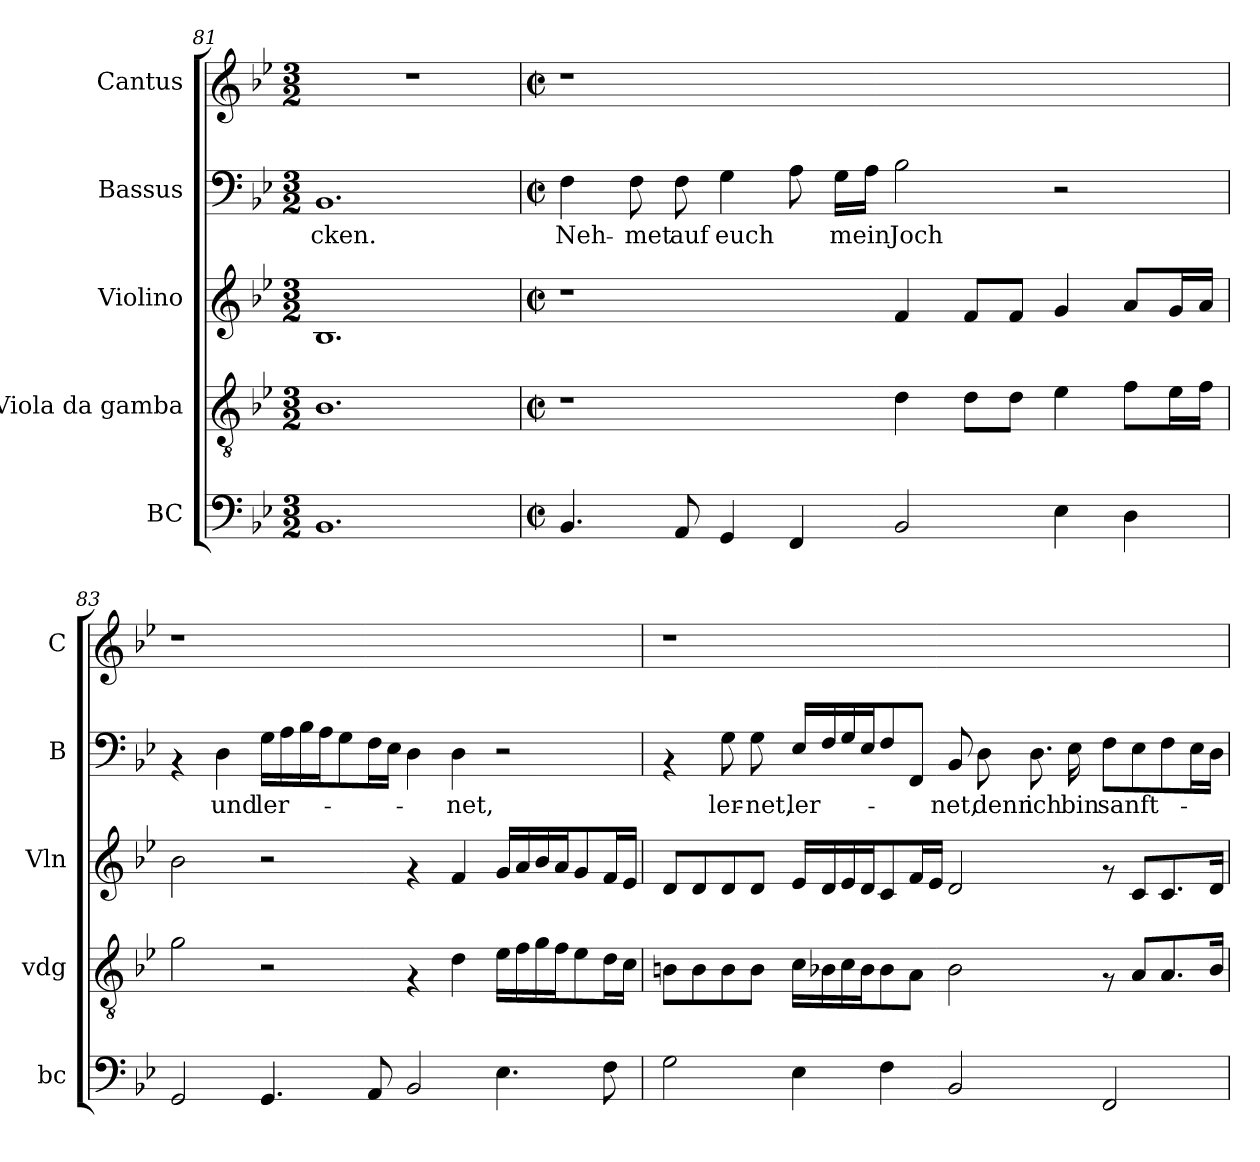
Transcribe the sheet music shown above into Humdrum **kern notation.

**kern	**kern	**kern	**kern	**text	**kern
*part5	*part4	*part3	*part2	*part2	*part1
*staff5	*staff4	*staff3	*staff2	*staff2	*staff1
*I"BC	*I"Viola da gamba	*I"Violino	*I"Bassus	*	*I"Cantus
*I'bc	*I'vdg	*I'Vln	*I'B	*	*I'C
*clefF4	*clefGv2	*clefG2	*clefF4	*	*clefG2
*k[b-e-]	*k[b-e-]	*k[b-e-]	*k[b-e-]	*	*k[b-e-]
*B-:	*B-:	*B-:	*B-:	*	*B-:
*M3/2	*M3/2	*M3/2	*M3/2	*	*M3/2
=81	=81	=81	=81	=81	=81
!	!	!	!	!LO:LY:b	!
1.BB-	1.B-	1.B-	1.BB-	-cken.	1.r
=82	=82	=82	=82	=82	=82
*M2/2	*M2/2	*M2/2	*M2/2	*	*M2/2
*met(c|)	*met(c|)	*met(c|)	*met(c|)	*	*met(c|)
!	!	!	!	!LO:LY:b	!
4.BB-/	1r	1r	4F\	Neh-	1r
!	!	!	!	!LO:LY:b	!
.	.	.	8F\	-met	.
!	!	!	!	!LO:LY:b	!
8AA/	.	.	8F\	auf	.
!	!	!	!	!LO:LY:b	!
4GG/	.	.	4G\	euch	.
4FF/	.	.	8A\	.	.
!	!	!	!	!LO:LY:b	!
.	.	.	16G\LL	mein	.
.	.	.	16A\JJ	.	.
!	!	!	!	!LO:LY:b	!
2BB-/	4d\	4f/	2B-\	Joch	1ryy
.	8d\L	8f/L	.	.	.
.	8d\J	8f/J	.	.	.
4E-\	4e-\	4g/	2r	.	.
4D\	8f\L	8a/L	.	.	.
.	16e-\L	16g/L	.	.	.
.	16f\JJ	16a/JJ	.	.	.
=83	=83	=83	=83	=83	=83
2GG/	2g\	2b-\	4rAA	.	1r
!	!	!	!	!LO:LY:b	!
.	.	.	4D\	und	.
!	!	!	!	!LO:LY:b	!
4.GG/	2r	2r	16G\LL	ler-	.
.	.	.	16A\	.	.
.	.	.	16B-\	.	.
.	.	.	16A\J	.	.
.	.	.	8G\	.	.
8AA/	.	.	16F\L	.	.
.	.	.	16E-\JJ	.	.
2BB-/	4rF	4rf	4D\	.	1ryy
!	!	!	!	!LO:LY:b	!
.	4d\	4f/	4D\	-net,	.
4.E-\	16e-\LL	16g/LL	2r	.	.
.	16f\	16a/	.	.	.
.	16g\	16b-/	.	.	.
.	16f\J	16a/J	.	.	.
.	8e-\	8g/	.	.	.
8F\	16d\L	16f/L	.	.	.
.	16c\JJ	16e-/JJ	.	.	.
!!LO:LB:g=z
=84	=84	=84	=84	=84	=84
2G\	8Bn\L	8d/L	4rAA	.	1r
.	8B\	8d/	.	.	.
!	!	!	!	!LO:LY:b	!
.	8B\	8d/	8G\	ler-	.
!	!	!	!	!LO:LY:b	!
.	8B\J	8d/J	8G\	-net,	.
!	!	!	!	!LO:LY:b	!
4E-\	16c\LL	16e-/LL	16E-/LL	ler-	.
.	16B-X\	16d/	16F/	.	.
.	16c\	16e-/	16G/	.	.
.	16B-\J	16d/J	16E-/J	.	.
4F\	8B-\	8c/	8F/	.	.
.	8A\J	16f/L	8FF/J	.	.
.	.	16e-/JJ	.	.	.
!	!	!	!	!LO:LY:b	!
2BB-/	2B-\	2d/	8BB-/	-net,	1ryy
!	!	!	!	!LO:LY:b	!
.	.	.	8D\	denn	.
!	!	!	!	!LO:LY:b	!
.	.	.	8.D\	ich	.
!	!	!	!	!LO:LY:b	!
.	.	.	16E-\	bin	.
!	!	!	!	!LO:LY:b	!
2FF/	8rF	8rf	8F\L	sanft-	.
.	8A/L	8c/L	8E-\	.	.
.	8.A/	8.c/	8F\	.	.
.	.	.	16E-\L	.	.
.	16B-/Jk	16d/Jk	16D\JJ	.	.
=	=	=	=	=	=
*-	*-	*-	*-	*-	*-
